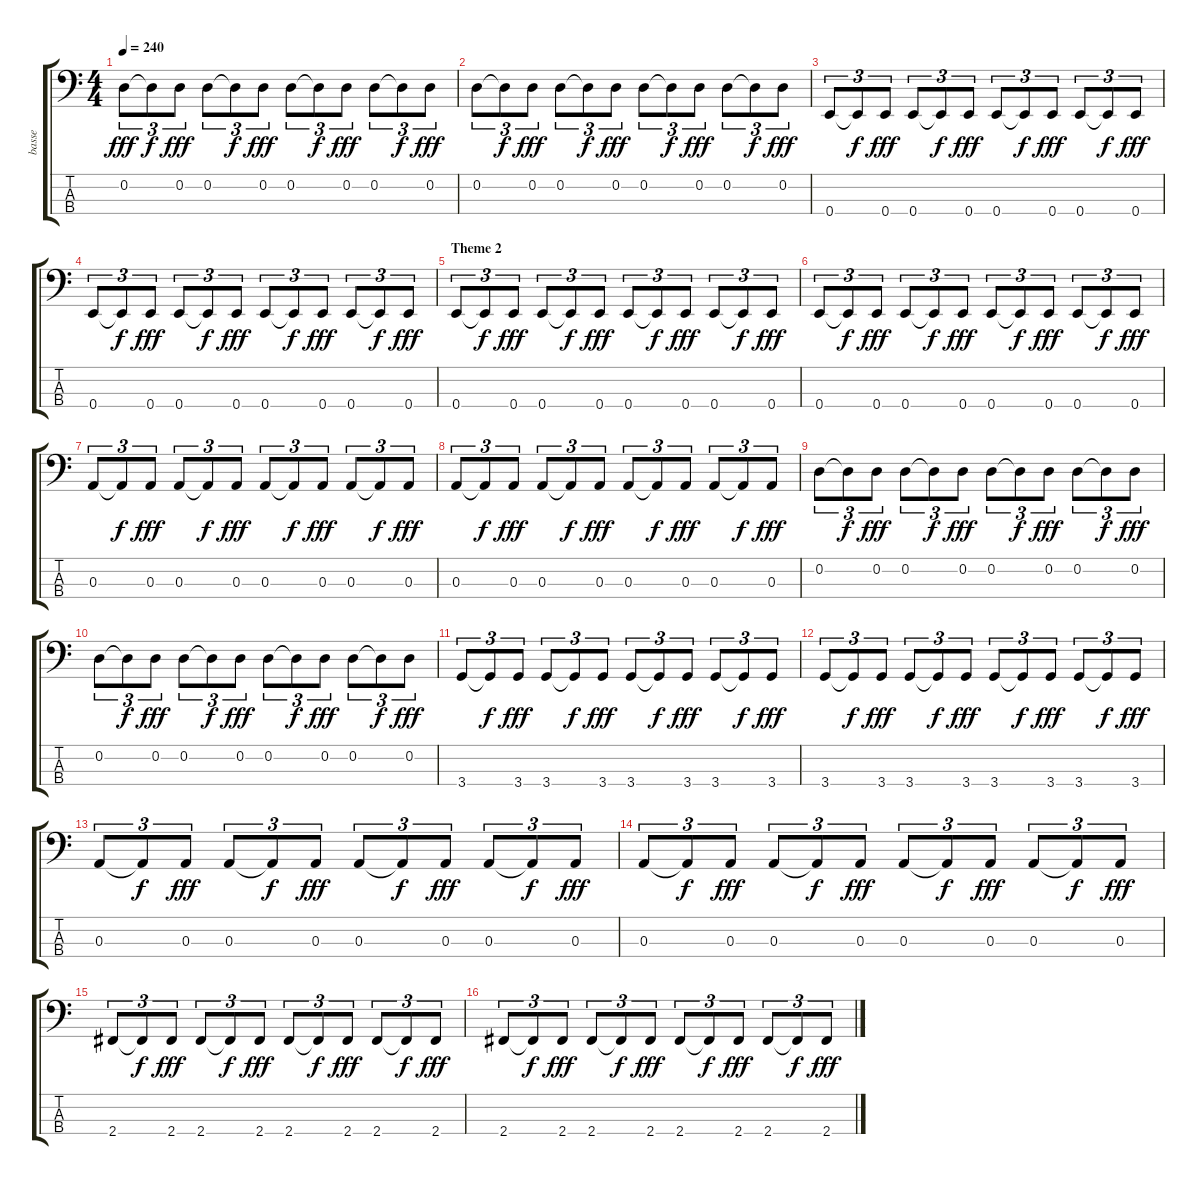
\track ("basse" "basse") {instrument electricbassfinger}
\staff {score tabs}
\tuning (G2 D2 A1 E1) {hide}
\ts (4 4)
\tempo 240
\clef f4
\ks c
0.2.8{tu (3 2) dy fff} 0.2{t}.8{tu (3 2) dy f} 0.2.8{tu (3 2) dy fff} 0.2.8{tu (3 2)} 0.2{t}.8{tu (3 2) dy f} 0.2.8{tu (3 2) dy fff} 0.2.8{tu (3 2)} 0.2{t}.8{tu (3 2) dy f} 0.2.8{tu (3 2) dy fff} 0.2.8{tu (3 2)} 0.2{t}.8{tu (3 2) dy f} 0.2.8{tu (3 2) dy fff} |
0.2.8{tu (3 2)} 0.2{t}.8{tu (3 2) dy f} 0.2.8{tu (3 2) dy fff} 0.2.8{tu (3 2)} 0.2{t}.8{tu (3 2) dy f} 0.2.8{tu (3 2) dy fff} 0.2.8{tu (3 2)} 0.2{t}.8{tu (3 2) dy f} 0.2.8{tu (3 2) dy fff} 0.2.8{tu (3 2)} 0.2{t}.8{tu (3 2) dy f} 0.2.8{tu (3 2) dy fff} |
0.4.8{tu (3 2)} 0.4{t}.8{tu (3 2) dy f} 0.4.8{tu (3 2) dy fff} 0.4.8{tu (3 2)} 0.4{t}.8{tu (3 2) dy f} 0.4.8{tu (3 2) dy fff} 0.4.8{tu (3 2)} 0.4{t}.8{tu (3 2) dy f} 0.4.8{tu (3 2) dy fff} 0.4.8{tu (3 2)} 0.4{t}.8{tu (3 2) dy f} 0.4.8{tu (3 2) dy fff} |
0.4.8{tu (3 2)} 0.4{t}.8{tu (3 2) dy f} 0.4.8{tu (3 2) dy fff} 0.4.8{tu (3 2)} 0.4{t}.8{tu (3 2) dy f} 0.4.8{tu (3 2) dy fff} 0.4.8{tu (3 2)} 0.4{t}.8{tu (3 2) dy f} 0.4.8{tu (3 2) dy fff} 0.4.8{tu (3 2)} 0.4{t}.8{tu (3 2) dy f} 0.4.8{tu (3 2) dy fff} |
\section ("" "Theme 2")
0.4.8{tu (3 2)} 0.4{t}.8{tu (3 2) dy f} 0.4.8{tu (3 2) dy fff} 0.4.8{tu (3 2)} 0.4{t}.8{tu (3 2) dy f} 0.4.8{tu (3 2) dy fff} 0.4.8{tu (3 2)} 0.4{t}.8{tu (3 2) dy f} 0.4.8{tu (3 2) dy fff} 0.4.8{tu (3 2)} 0.4{t}.8{tu (3 2) dy f} 0.4.8{tu (3 2) dy fff} |
0.4.8{tu (3 2)} 0.4{t}.8{tu (3 2) dy f} 0.4.8{tu (3 2) dy fff} 0.4.8{tu (3 2)} 0.4{t}.8{tu (3 2) dy f} 0.4.8{tu (3 2) dy fff} 0.4.8{tu (3 2)} 0.4{t}.8{tu (3 2) dy f} 0.4.8{tu (3 2) dy fff} 0.4.8{tu (3 2)} 0.4{t}.8{tu (3 2) dy f} 0.4.8{tu (3 2) dy fff} |
0.3.8{tu (3 2)} 0.3{t}.8{tu (3 2) dy f} 0.3.8{tu (3 2) dy fff} 0.3.8{tu (3 2)} 0.3{t}.8{tu (3 2) dy f} 0.3.8{tu (3 2) dy fff} 0.3.8{tu (3 2)} 0.3{t}.8{tu (3 2) dy f} 0.3.8{tu (3 2) dy fff} 0.3.8{tu (3 2)} 0.3{t}.8{tu (3 2) dy f} 0.3.8{tu (3 2) dy fff} |
0.3.8{tu (3 2)} 0.3{t}.8{tu (3 2) dy f} 0.3.8{tu (3 2) dy fff} 0.3.8{tu (3 2)} 0.3{t}.8{tu (3 2) dy f} 0.3.8{tu (3 2) dy fff} 0.3.8{tu (3 2)} 0.3{t}.8{tu (3 2) dy f} 0.3.8{tu (3 2) dy fff} 0.3.8{tu (3 2)} 0.3{t}.8{tu (3 2) dy f} 0.3.8{tu (3 2) dy fff} |
0.2.8{tu (3 2)} 0.2{t}.8{tu (3 2) dy f} 0.2.8{tu (3 2) dy fff} 0.2.8{tu (3 2)} 0.2{t}.8{tu (3 2) dy f} 0.2.8{tu (3 2) dy fff} 0.2.8{tu (3 2)} 0.2{t}.8{tu (3 2) dy f} 0.2.8{tu (3 2) dy fff} 0.2.8{tu (3 2)} 0.2{t}.8{tu (3 2) dy f} 0.2.8{tu (3 2) dy fff} |
0.2.8{tu (3 2)} 0.2{t}.8{tu (3 2) dy f} 0.2.8{tu (3 2) dy fff} 0.2.8{tu (3 2)} 0.2{t}.8{tu (3 2) dy f} 0.2.8{tu (3 2) dy fff} 0.2.8{tu (3 2)} 0.2{t}.8{tu (3 2) dy f} 0.2.8{tu (3 2) dy fff} 0.2.8{tu (3 2)} 0.2{t}.8{tu (3 2) dy f} 0.2.8{tu (3 2) dy fff} |
3.4.8{tu (3 2)} 3.4{t}.8{tu (3 2) dy f} 3.4.8{tu (3 2) dy fff} 3.4.8{tu (3 2)} 3.4{t}.8{tu (3 2) dy f} 3.4.8{tu (3 2) dy fff} 3.4.8{tu (3 2)} 3.4{t}.8{tu (3 2) dy f} 3.4.8{tu (3 2) dy fff} 3.4.8{tu (3 2)} 3.4{t}.8{tu (3 2) dy f} 3.4.8{tu (3 2) dy fff} |
3.4.8{tu (3 2)} 3.4{t}.8{tu (3 2) dy f} 3.4.8{tu (3 2) dy fff} 3.4.8{tu (3 2)} 3.4{t}.8{tu (3 2) dy f} 3.4.8{tu (3 2) dy fff} 3.4.8{tu (3 2)} 3.4{t}.8{tu (3 2) dy f} 3.4.8{tu (3 2) dy fff} 3.4.8{tu (3 2)} 3.4{t}.8{tu (3 2) dy f} 3.4.8{tu (3 2) dy fff} |
0.3.8{tu (3 2)} 0.3{t}.8{tu (3 2) dy f} 0.3.8{tu (3 2) dy fff} 0.3.8{tu (3 2)} 0.3{t}.8{tu (3 2) dy f} 0.3.8{tu (3 2) dy fff} 0.3.8{tu (3 2)} 0.3{t}.8{tu (3 2) dy f} 0.3.8{tu (3 2) dy fff} 0.3.8{tu (3 2)} 0.3{t}.8{tu (3 2) dy f} 0.3.8{tu (3 2) dy fff} |
0.3.8{tu (3 2)} 0.3{t}.8{tu (3 2) dy f} 0.3.8{tu (3 2) dy fff} 0.3.8{tu (3 2)} 0.3{t}.8{tu (3 2) dy f} 0.3.8{tu (3 2) dy fff} 0.3.8{tu (3 2)} 0.3{t}.8{tu (3 2) dy f} 0.3.8{tu (3 2) dy fff} 0.3.8{tu (3 2)} 0.3{t}.8{tu (3 2) dy f} 0.3.8{tu (3 2) dy fff} |
2.4.8{tu (3 2)} 2.4{t}.8{tu (3 2) dy f} 2.4.8{tu (3 2) dy fff} 2.4.8{tu (3 2)} 2.4{t}.8{tu (3 2) dy f} 2.4.8{tu (3 2) dy fff} 2.4.8{tu (3 2)} 2.4{t}.8{tu (3 2) dy f} 2.4.8{tu (3 2) dy fff} 2.4.8{tu (3 2)} 2.4{t}.8{tu (3 2) dy f} 2.4.8{tu (3 2) dy fff} |
2.4.8{tu (3 2)} 2.4{t}.8{tu (3 2) dy f} 2.4.8{tu (3 2) dy fff} 2.4.8{tu (3 2)} 2.4{t}.8{tu (3 2) dy f} 2.4.8{tu (3 2) dy fff} 2.4.8{tu (3 2)} 2.4{t}.8{tu (3 2) dy f} 2.4.8{tu (3 2) dy fff} 2.4.8{tu (3 2)} 2.4{t}.8{tu (3 2) dy f} 2.4.8{tu (3 2) dy fff}
